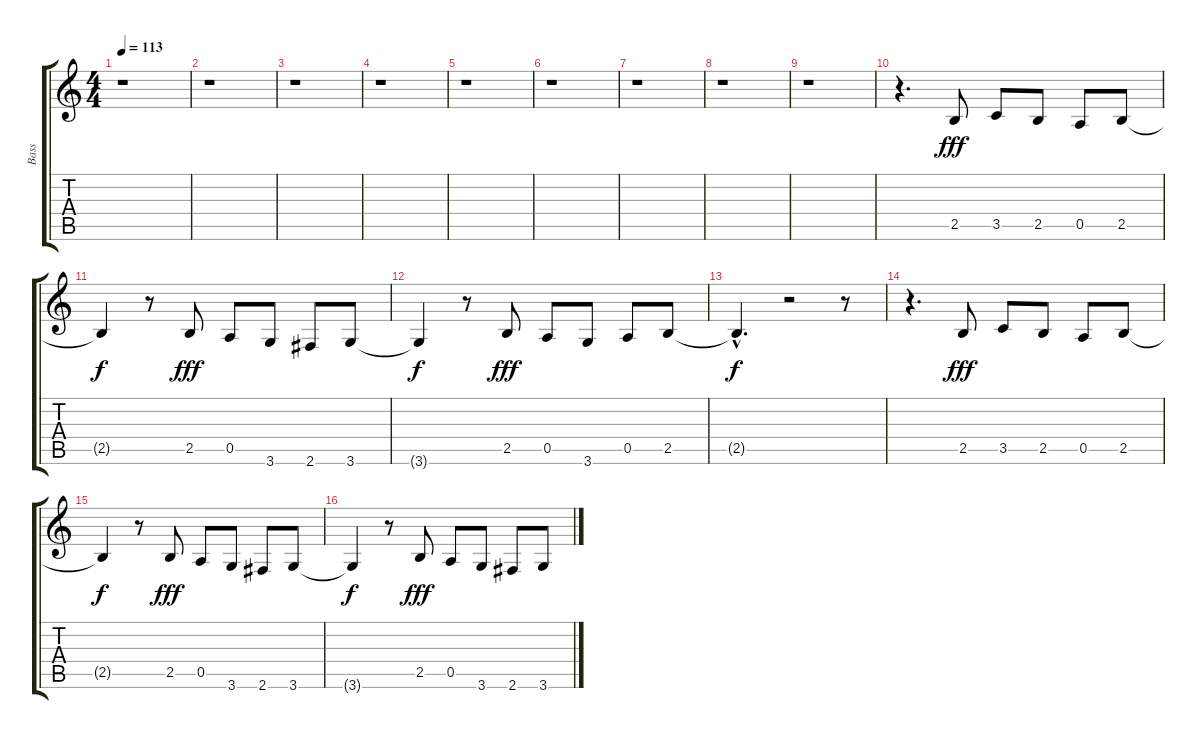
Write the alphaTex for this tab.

\track (" Bass" " Bass") {instrument overdrivenguitar}
\staff {score tabs}
\tuning (E4 B3 G3 D3 A2 E2) {hide}
\ts (4 4)
\tempo 113
\clef g2
\ks c
r.1{dy f} |
r.1 |
r.1 |
r.1 |
r.1 |
r.1 |
r.1 |
r.1 |
r.1 |
r.4{d} 2.5.8{dy fff} 3.5.8 2.5.8 0.5.8 2.5.8 |
2.5{t}.4{dy f} r.8 2.5.8{dy fff} 0.5.8 3.6.8 2.6.8 3.6.8 |
3.6{t}.4{dy f} r.8 2.5.8{dy fff} 0.5.8 3.6.8 0.5.8 2.5.8 |
2.5{hac t}.4{d dy f} r.2 r.8 |
r.4{d} 2.5.8{dy fff} 3.5.8 2.5.8 0.5.8 2.5.8 |
2.5{t}.4{dy f} r.8 2.5.8{dy fff} 0.5.8 3.6.8 2.6.8 3.6.8 |
3.6{t}.4{dy f} r.8 2.5.8{dy fff} 0.5.8 3.6.8 2.6.8 3.6.8
